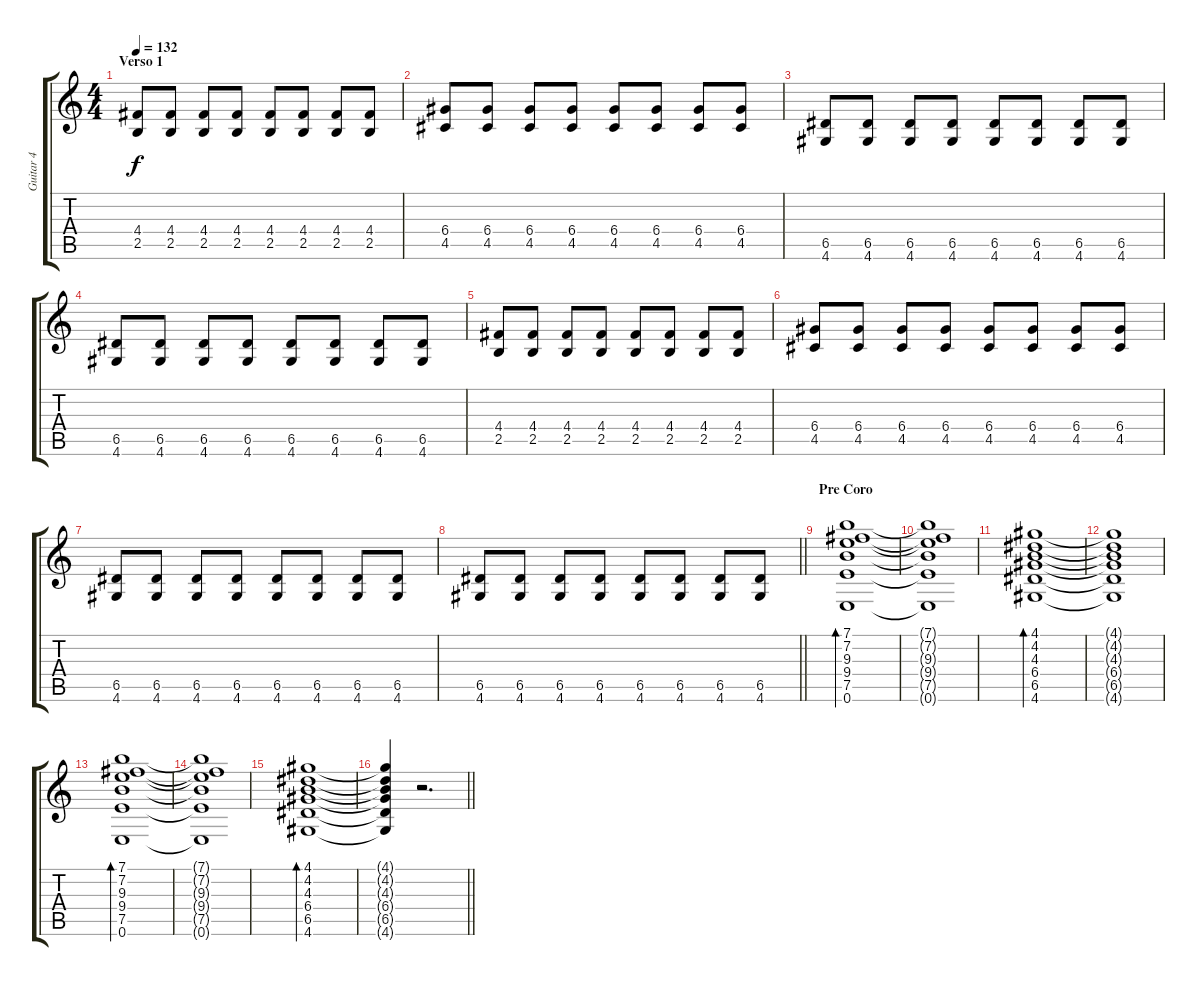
\track ("Guitar 4" "Guitar 4") {instrument electricguitarjazz}
\staff {score tabs}
\tuning (E4 B3 G3 D3 A2 E2) {hide}
\ts (4 4)
\section ("" "Verso 1")
\tempo 132
\clef g2
\ks c
(4.4 2.5).8{dy f} (4.4 2.5).8 (4.4 2.5).8 (4.4 2.5).8 (4.4 2.5).8 (4.4 2.5).8 (4.4 2.5).8 (4.4 2.5).8 |
(6.4 4.5).8 (6.4 4.5).8 (6.4 4.5).8 (6.4 4.5).8 (6.4 4.5).8 (6.4 4.5).8 (6.4 4.5).8 (6.4 4.5).8 |
(6.5 4.6).8 (6.5 4.6).8 (6.5 4.6).8 (6.5 4.6).8 (6.5 4.6).8 (6.5 4.6).8 (6.5 4.6).8 (6.5 4.6).8 |
(6.5 4.6).8 (6.5 4.6).8 (6.5 4.6).8 (6.5 4.6).8 (6.5 4.6).8 (6.5 4.6).8 (6.5 4.6).8 (6.5 4.6).8 |
(4.4 2.5).8 (4.4 2.5).8 (4.4 2.5).8 (4.4 2.5).8 (4.4 2.5).8 (4.4 2.5).8 (4.4 2.5).8 (4.4 2.5).8 |
(6.4 4.5).8 (6.4 4.5).8 (6.4 4.5).8 (6.4 4.5).8 (6.4 4.5).8 (6.4 4.5).8 (6.4 4.5).8 (6.4 4.5).8 |
(6.5 4.6).8 (6.5 4.6).8 (6.5 4.6).8 (6.5 4.6).8 (6.5 4.6).8 (6.5 4.6).8 (6.5 4.6).8 (6.5 4.6).8 |
\barLineRight lightlight
(6.5 4.6).8 (6.5 4.6).8 (6.5 4.6).8 (6.5 4.6).8 (6.5 4.6).8 (6.5 4.6).8 (6.5 4.6).8 (6.5 4.6).8 |
\section ("" "Pre Coro")
(7.1 7.2 9.3 9.4 7.5 0.6).1{bd 480} |
(7.1{t} 7.2{t} 9.3{t} 9.4{t} 7.5{t} 0.6{t}).1 |
(4.1 4.2 4.3 6.4 6.5 4.6).1{bd 240} |
(4.1{t} 4.2{t} 4.3{t} 6.4{t} 6.5{t} 4.6{t}).1 |
(7.1 7.2 9.3 9.4 7.5 0.6).1{bd 480} |
(7.1{t} 7.2{t} 9.3{t} 9.4{t} 7.5{t} 0.6{t}).1 |
(4.1 4.2 4.3 6.4 6.5 4.6).1{bd 240} |
\barLineRight lightlight
(4.1{t} 4.2{t} 4.3{t} 6.4{t} 6.5{t} 4.6{t}).4 r.2{d}
